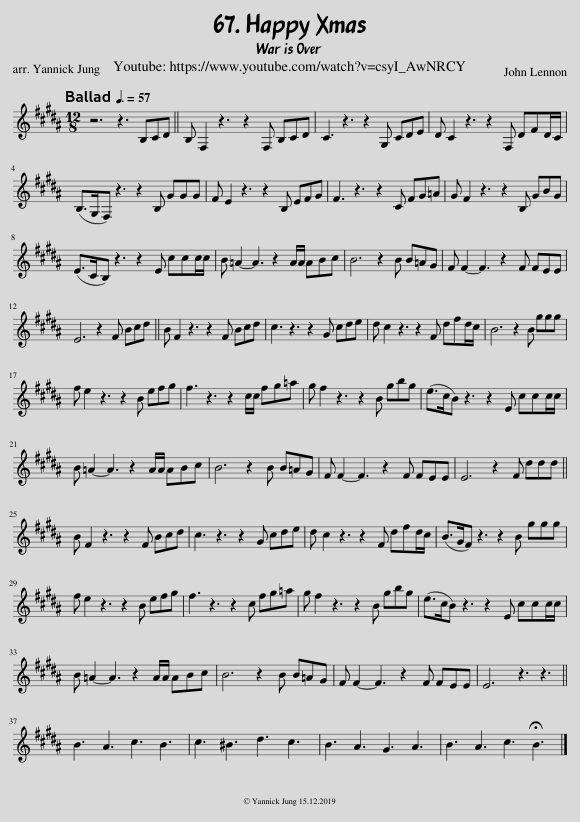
X:1
L:1/8
Q:3/8=57
M:12/8
I:linebreak $
K:none
V:1 treble transpose=-2
V:1
[K:B] z6 z3 B,CD || B, F,2 z3 z2 F, B,CD | C3 z3 z2 G, CDE | D C2 z3 z2 F, DFD/C/ |$ (B,>G,F,) z3 z2 B, GGG | %5
 F E2 z3 z2 B, EFG | F3 z3 z2 C FG=A | G F2 z3 z2 B, GBG |$ (E>CB,) z3 z2 E ccc/c/ | B =A2- A3 z2 A/A/ ABc | %10
 B6 z2 B B=AG | F F2- F3 z2 F FEE |$ E6 z2 F Bcd || B F2 z3 z2 F Bcd | c3 z3 z2 G cde | %15
 d c2 z3 z2 F dfd/c/ | B6 z2 B ggg |$ f e2 z3 z2 B efg | f3 z3 z2 c/c/ fg=a | g f2 z3 z2 B gbg | %20
 (e>cB) z3 z2 E ccc/c/ |$ B =A2- A3 z2 A/A/ ABc | B6 z2 B B=AG | F F2- F3 z2 F FEE | E6 z2 F ddd ||$ %25
 B F2 z3 z2 F Bcd | c3 z3 z2 G cde | d c2 z3 z2 F dfd/c/ | (B>GF) z3 z2 B ggg |$ f e2 z3 z2 B efg | %30
 f3 z3 z2 c fg=a | g f2 z3 z2 B gbg | (e>cB) z3 z2 E ccc/c/ |$ B =A2- A3 z2 A/A/ ABc | B6 z2 B B=AG | %35
 F F2- F3 z2 F FEE | E6 z3 z3 ||$ B3 A3 c3 B3 | c3 ^B3 d3 c3 | B3 A3 G3 A3 | %40
 B3 A3 c3 !fermata!B3 |] %41
